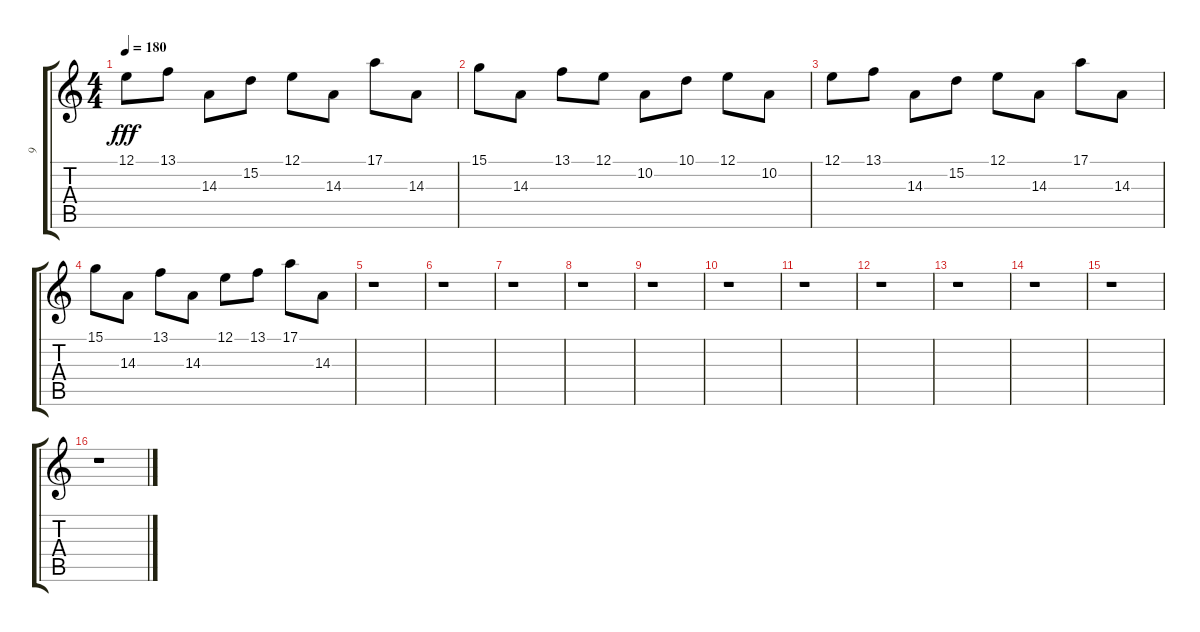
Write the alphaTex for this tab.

\track ("9" "9") {instrument acousticgrandpiano}
\staff {score tabs}
\tuning (E4 B3 G3 D3 A2 E2) {hide}
\ts (4 4)
\tempo 180
\clef g2
\ks c
12.1.8{dy fff} 13.1.8 14.3.8 15.2.8 12.1.8 14.3.8 17.1.8 14.3.8 |
15.1.8 14.3.8 13.1.8 12.1.8 10.2.8 10.1.8 12.1.8 10.2.8 |
12.1.8 13.1.8 14.3.8 15.2.8 12.1.8 14.3.8 17.1.8 14.3.8 |
15.1.8 14.3.8 13.1.8 14.3.8 12.1.8 13.1.8 17.1.8 14.3.8 |
r.1 |
r.1 |
r.1 |
r.1 |
r.1 |
r.1 |
r.1 |
r.1 |
r.1 |
r.1 |
r.1 |
r.1
